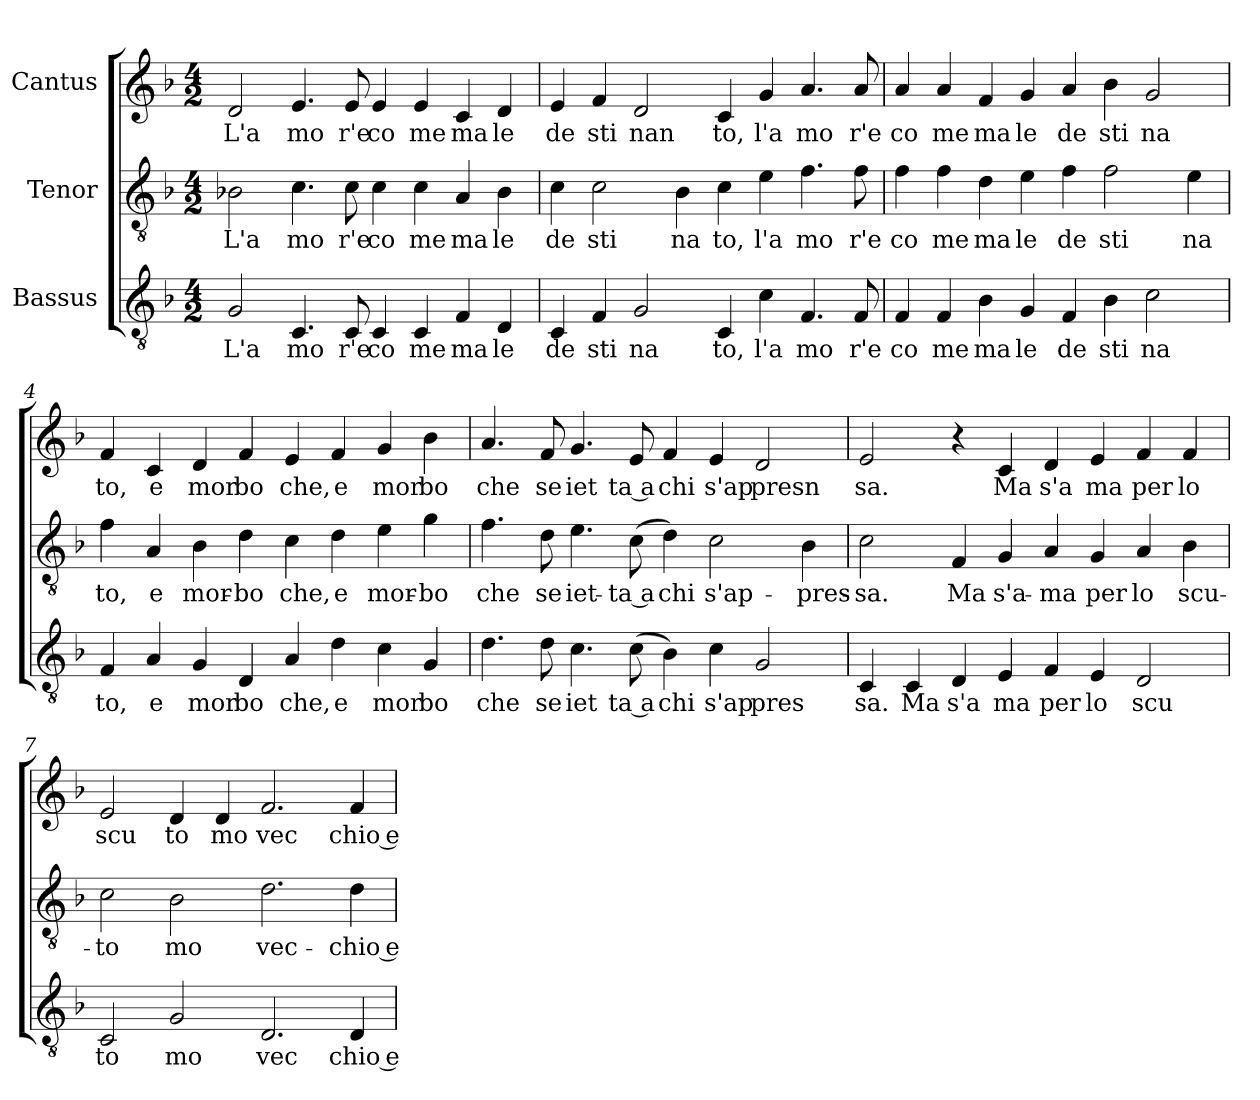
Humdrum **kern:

**kern	**text	**kern	**text	**kern	**text
*part3	*part3	*part2	*part2	*part1	*part1
*staff3	*staff3	*staff2	*staff2	*staff1	*staff1
*I"Bassus	*	*I"Tenor	*	*I"Cantus	*
*clefGv2	*	*clefGv2	*	*clefG2	*
*k[b-]	*	*k[b-]	*	*k[b-]	*
*F:	*	*F:	*	*F:	*
*M4/2	*	*M4/2	*	*M4/2	*
=1	=1	=1	=1	=1	=1
!	!LO:LY:b	!	!LO:LY:b	!	!LO:LY:b
2G/	L'a	2B-X\	L'a	2d/	L'a
!	!LO:LY:b	!	!LO:LY:b	!	!LO:LY:b
4.C/	mo	4.c\	mo	4.e/	mo
!	!LO:LY:b	!	!LO:LY:b	!	!LO:LY:b
8C/	r'e	8c\	r'e	8e/	r'e
!	!LO:LY:b	!	!LO:LY:b	!	!LO:LY:b
4C/	co	4c\	co	4e/	co
!	!LO:LY:b	!	!LO:LY:b	!	!LO:LY:b
4C/	me	4c\	me	4e/	me
!	!LO:LY:b	!	!LO:LY:b	!	!LO:LY:b
4F/	ma	4A/	ma	4c/	ma
!	!LO:LY:b	!	!LO:LY:b	!	!LO:LY:b
4D/	le	4B-\	le	4d/	le
=2	=2	=2	=2	=2	=2
!	!LO:LY:b	!	!LO:LY:b	!	!LO:LY:b
4C/	de	4c\	de	4e/	de
!	!LO:LY:b	!	!LO:LY:b	!	!LO:LY:b
4F/	sti	2c\	sti	4f/	sti
!	!LO:LY:b	!	!	!	!LO:LY:b
2G/	na	.	.	2d/	nan
!	!	!	!LO:LY:b	!	!
.	.	4B-\	na	.	.
!	!LO:LY:b	!	!LO:LY:b	!	!LO:LY:b
4C/	to,	4c\	to,	4c/	to,
!	!LO:LY:b	!	!LO:LY:b	!	!LO:LY:b
4c\	l'a	4e\	l'a	4g/	l'a
!	!LO:LY:b	!	!LO:LY:b	!	!LO:LY:b
4.F/	mo	4.f\	mo	4.a/	mo
!	!LO:LY:b	!	!LO:LY:b	!	!LO:LY:b
8F/	r'e	8f\	r'e	8a/	r'e
=3	=3	=3	=3	=3	=3
!	!LO:LY:b	!	!LO:LY:b	!	!LO:LY:b
4F/	co	4f\	co	4a/	co
!	!LO:LY:b	!	!LO:LY:b	!	!LO:LY:b
4F/	me	4f\	me	4a/	me
!	!LO:LY:b	!	!LO:LY:b	!	!LO:LY:b
4B-\	ma	4d\	ma	4f/	ma
!	!LO:LY:b	!	!LO:LY:b	!	!LO:LY:b
4G/	le	4e\	le	4g/	le
!	!LO:LY:b	!	!LO:LY:b	!	!LO:LY:b
4F/	de	4f\	de	4a/	de
!	!LO:LY:b	!	!LO:LY:b	!	!LO:LY:b
4B-\	sti	2f\	sti	4b-\	sti
!	!LO:LY:b	!	!	!	!LO:LY:b
2c\	na	.	.	2g/	na
!	!	!	!LO:LY:b	!	!
.	.	4e\	na	.	.
!!LO:LB:g=z
=4	=4	=4	=4	=4	=4
!	!LO:LY:b	!	!LO:LY:b	!	!LO:LY:b
4F/	to,	4f\	to,	4f/	to,
!	!LO:LY:b	!	!LO:LY:b	!	!LO:LY:b
4A/	e	4A/	e	4c/	e
!	!LO:LY:b	!	!LO:LY:b	!	!LO:LY:b
4G/	mor	4B-\	mor-	4d/	mor
!	!LO:LY:b	!	!LO:LY:b	!	!LO:LY:b
4D/	bo	4d\	-bo	4f/	bo
!	!LO:LY:b	!	!LO:LY:b	!	!LO:LY:b
4A/	che,	4c\	che,	4e/	che,
!	!LO:LY:b	!	!LO:LY:b	!	!LO:LY:b
4d\	e	4d\	e	4f/	e
!	!LO:LY:b	!	!LO:LY:b	!	!LO:LY:b
4c\	mor	4e\	mor-	4g/	mor
!	!LO:LY:b	!	!LO:LY:b	!	!LO:LY:b
4G/	bo	4g\	-bo	4b-\	bo
=5	=5	=5	=5	=5	=5
!	!LO:LY:b	!	!LO:LY:b	!	!LO:LY:b
4.d\	che	4.f\	che	4.a</	che
!	!LO:LY:b	!	!LO:LY:b	!	!LO:LY:b
8d\	se	8d\	se	8f/	se
!	!LO:LY:b	!	!LO:LY:b	!	!LO:LY:b
4.c\	iet	4.e\	iet-	4.g/	iet
!	!LO:LY:b:rj	!	!LO:LY:b:rj	!	!LO:LY:b:rj
(<8c\	ta a	(<8c\	-ta a	8e/	ta a
!	!LO:LY:b	!	!LO:LY:b	!	!LO:LY:b
4B-\)	chi	4d\)	chi	4f/	chi
!	!LO:LY:b	!	!LO:LY:b	!	!LO:LY:b
4c\	s'ap	2c\	s'ap-	4e/	s'ap
!	!LO:LY:b	!	!	!	!LO:LY:b
2G/	pres	.	.	2d/	presn
!	!	!	!LO:LY:b	!	!
.	.	4B-\	-pres-	.	.
=6	=6	=6	=6	=6	=6
!	!LO:LY:b	!	!LO:LY:b	!	!LO:LY:b
4C/	sa.	2c\	-sa.	2e/	sa.
!	!LO:LY:b	!	!	!	!
4C/	Ma	.	.	.	.
!	!LO:LY:b	!	!LO:LY:b	!	!
4D/	s'a	4F/	Ma	4r	.
!	!LO:LY:b	!	!LO:LY:b	!	!LO:LY:b
4E/	ma	4G/	s'a-	4c/	Ma
!	!LO:LY:b	!	!LO:LY:b	!	!LO:LY:b
4F/	per	4A/	-ma	4d/	s'a
!	!LO:LY:b	!	!LO:LY:b	!	!LO:LY:b
4E/	lo	4G/	per	4e/	ma
!	!LO:LY:b	!	!LO:LY:b	!	!LO:LY:b
2D/	scu	4A/	lo	4f/	per
!	!	!	!LO:LY:b	!	!LO:LY:b
.	.	4B-\	scu-	4f/	lo
=7	=7	=7	=7	=7	=7
!	!LO:LY:b	!	!LO:LY:b	!	!LO:LY:b
2C/	to	2c\	-to	2e/	scu
!	!LO:LY:b	!	!LO:LY:b	!	!LO:LY:b
2G/	mo	2B-\	mo	4d/	to
!	!	!	!	!	!LO:LY:b
.	.	.	.	4d/	mo
!	!LO:LY:b	!	!LO:LY:b	!	!LO:LY:b
2.D/	vec	2.d\	vec-	2.f/	vec
!	!LO:LY:b	!	!LO:LY:b	!	!LO:LY:b
4D/	chio e	4d\	-chio e	4f/	chio e
=	=	=	=	=	=
*-	*-	*-	*-	*-	*-
